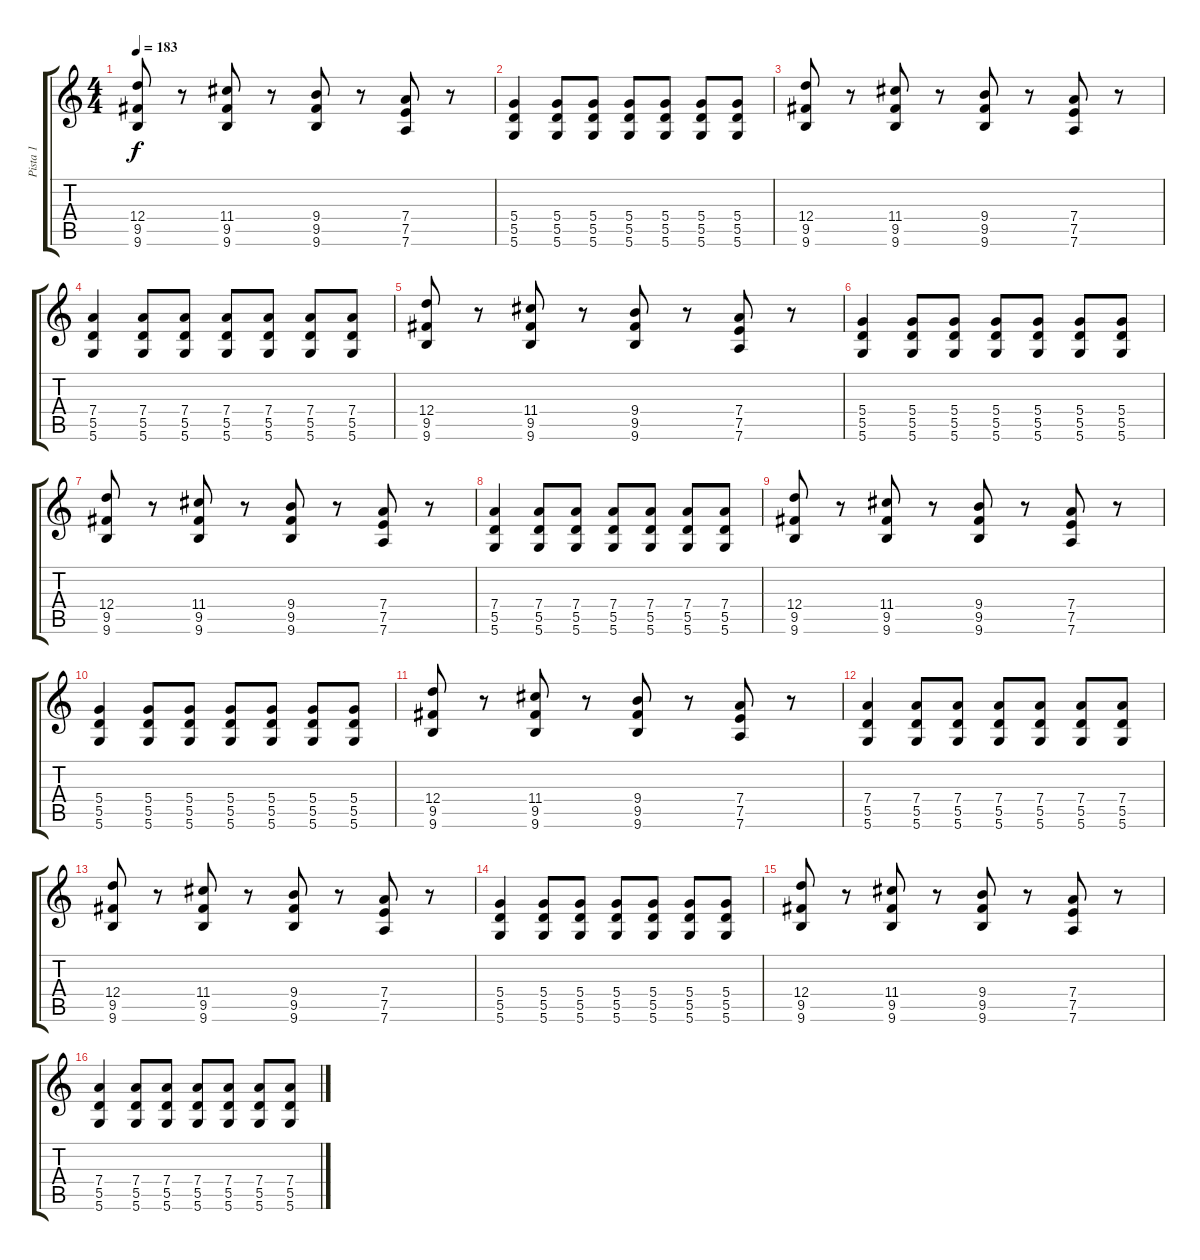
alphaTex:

\track ("Pista 1" "Pista 1") {instrument distortionguitar}
\staff {score tabs}
\tuning (E4 B3 G3 D3 A2 D2) {hide}
\ts (4 4)
\tempo 183
\clef g2
\ks c
(12.4 9.5 9.6).8{dy f} r.8 (11.4 9.5 9.6).8 r.8 (9.4 9.5 9.6).8 r.8 (7.4 7.5 7.6).8 r.8 |
(5.4 5.5 5.6).4 (5.4 5.5 5.6).8 (5.4 5.5 5.6).8 (5.4 5.5 5.6).8 (5.4 5.5 5.6).8 (5.4 5.5 5.6).8 (5.4 5.5 5.6).8 |
(12.4 9.5 9.6).8 r.8 (11.4 9.5 9.6).8 r.8 (9.4 9.5 9.6).8 r.8 (7.4 7.5 7.6).8 r.8 |
(7.4 5.5 5.6).4 (7.4 5.5 5.6).8 (7.4 5.5 5.6).8 (7.4 5.5 5.6).8 (7.4 5.5 5.6).8 (7.4 5.5 5.6).8 (7.4 5.5 5.6).8 |
(12.4 9.5 9.6).8 r.8 (11.4 9.5 9.6).8 r.8 (9.4 9.5 9.6).8 r.8 (7.4 7.5 7.6).8 r.8 |
(5.4 5.5 5.6).4 (5.4 5.5 5.6).8 (5.4 5.5 5.6).8 (5.4 5.5 5.6).8 (5.4 5.5 5.6).8 (5.4 5.5 5.6).8 (5.4 5.5 5.6).8 |
(12.4 9.5 9.6).8 r.8 (11.4 9.5 9.6).8 r.8 (9.4 9.5 9.6).8 r.8 (7.4 7.5 7.6).8 r.8 |
(7.4 5.5 5.6).4 (7.4 5.5 5.6).8 (7.4 5.5 5.6).8 (7.4 5.5 5.6).8 (7.4 5.5 5.6).8 (7.4 5.5 5.6).8 (7.4 5.5 5.6).8 |
(12.4 9.5 9.6).8 r.8 (11.4 9.5 9.6).8 r.8 (9.4 9.5 9.6).8 r.8 (7.4 7.5 7.6).8 r.8 |
(5.4 5.5 5.6).4 (5.4 5.5 5.6).8 (5.4 5.5 5.6).8 (5.4 5.5 5.6).8 (5.4 5.5 5.6).8 (5.4 5.5 5.6).8 (5.4 5.5 5.6).8 |
(12.4 9.5 9.6).8 r.8 (11.4 9.5 9.6).8 r.8 (9.4 9.5 9.6).8 r.8 (7.4 7.5 7.6).8 r.8 |
(7.4 5.5 5.6).4 (7.4 5.5 5.6).8 (7.4 5.5 5.6).8 (7.4 5.5 5.6).8 (7.4 5.5 5.6).8 (7.4 5.5 5.6).8 (7.4 5.5 5.6).8 |
(12.4 9.5 9.6).8 r.8 (11.4 9.5 9.6).8 r.8 (9.4 9.5 9.6).8 r.8 (7.4 7.5 7.6).8 r.8 |
(5.4 5.5 5.6).4 (5.4 5.5 5.6).8 (5.4 5.5 5.6).8 (5.4 5.5 5.6).8 (5.4 5.5 5.6).8 (5.4 5.5 5.6).8 (5.4 5.5 5.6).8 |
(12.4 9.5 9.6).8 r.8 (11.4 9.5 9.6).8 r.8 (9.4 9.5 9.6).8 r.8 (7.4 7.5 7.6).8 r.8 |
(7.4 5.5 5.6).4 (7.4 5.5 5.6).8 (7.4 5.5 5.6).8 (7.4 5.5 5.6).8 (7.4 5.5 5.6).8 (7.4 5.5 5.6).8 (7.4 5.5 5.6).8
